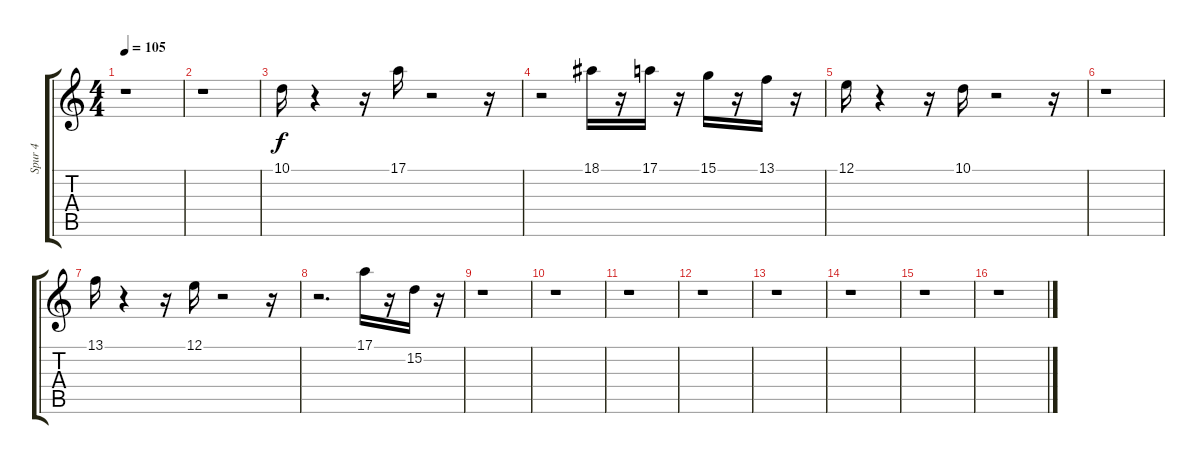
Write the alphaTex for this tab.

\track ("Spur 4" "Spur 4") {instrument lead3calliope}
\staff {score tabs}
\tuning (E4 B3 G3 D3 A2 E2) {hide}
\ts (4 4)
\tempo 105
\clef g2
\ks c
r.1{dy p} |
r.1 |
10.1.16{dy f} r.4 r.16 17.1.16 r.2 r.16 |
r.2 18.1.16 r.16 17.1.16 r.16 15.1.16 r.16 13.1.16 r.16 |
12.1.16 r.4 r.16 10.1.16 r.2 r.16 |
r.1 |
13.1.16 r.4 r.16 12.1.16 r.2 r.16 |
r.2{d} 17.1.16 r.16 15.2.16 r.16 |
r.1 |
r.1 |
r.1 |
r.1 |
r.1 |
r.1 |
r.1 |
r.1
